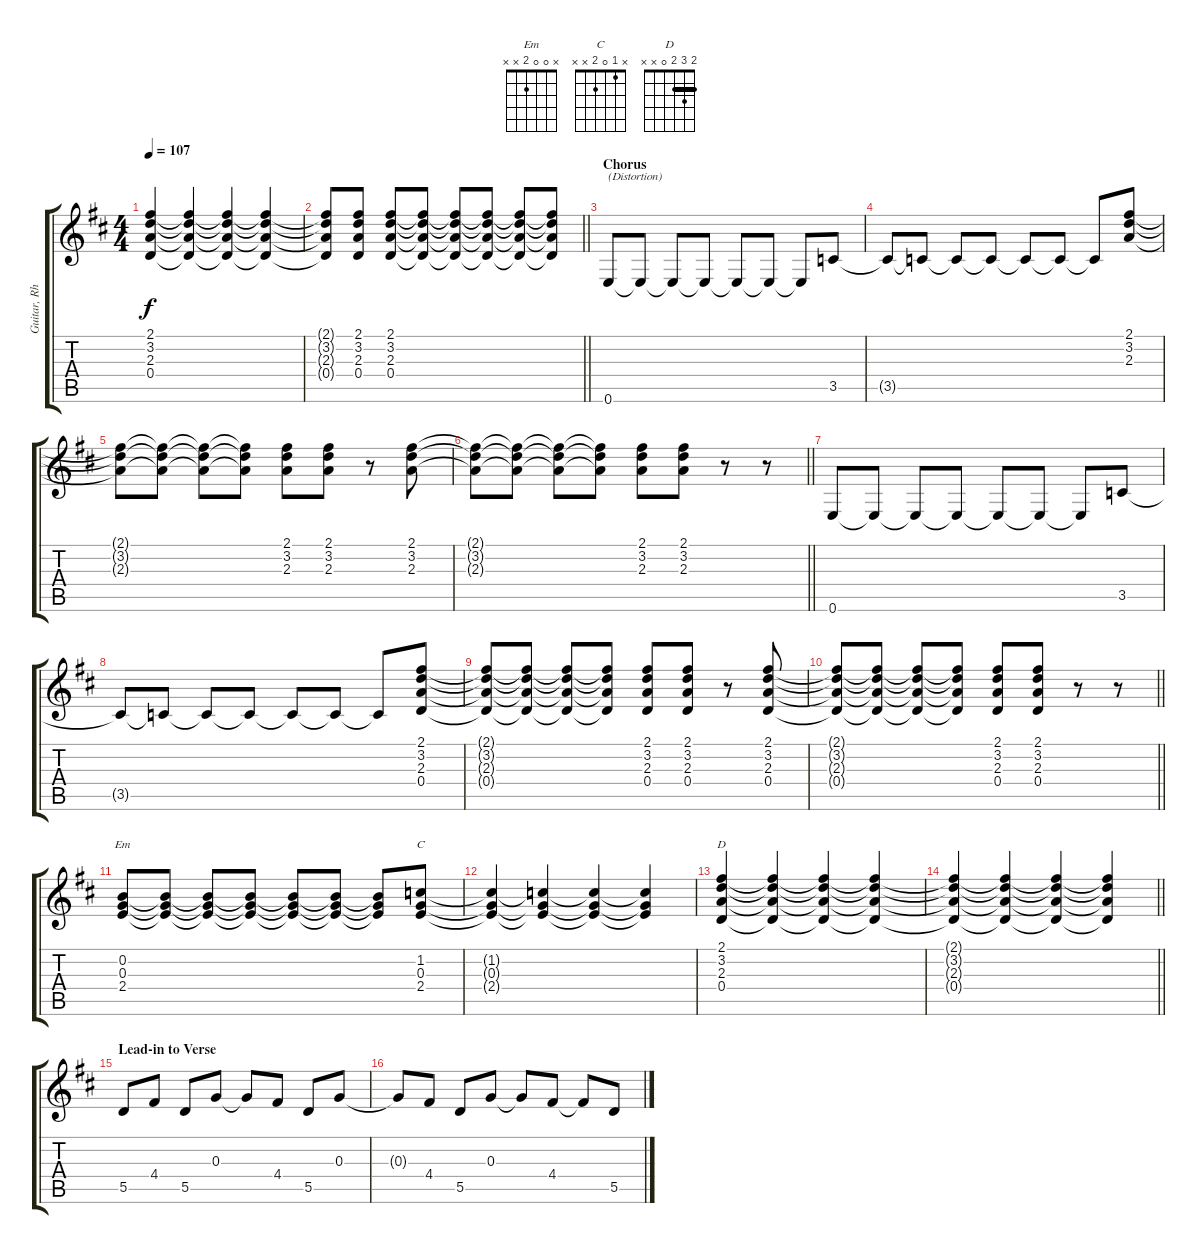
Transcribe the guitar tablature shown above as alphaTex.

\track ("Guitar, Rhythm" "Guitar, Rh") {solo instrument electricguitarclean}
\staff {score tabs}
\tuning (E4 B3 G3 D3 A2 E2) {hide}
\chord ("Em" x 0 0 2 x x)
\chord ("C" x 1 0 2 x x)
\chord ("D" 2 3 2 0 x x) {barre 2}
\ts (4 4)
\tempo 107
\clef g2
\ks d
(2.1 3.2 2.3 0.4).4{dy f} (2.1{t} 3.2{t} 2.3{t} 0.4{t}).4 (2.1{t} 3.2{t} 2.3{t} 0.4{t}).4 (2.1{t} 3.2{t} 2.3{t} 0.4{t}).4 |
\barLineRight lightlight
(2.1{t} 3.2{t} 2.3{t} 0.4{t}).8 (2.1 3.2 2.3 0.4).8 (2.1 3.2 2.3 0.4).8 (2.1{t} 3.2{t} 2.3{t} 0.4{t}).8 (2.1{t} 3.2{t} 2.3{t} 0.4{t}).8 (2.1{t} 3.2{t} 2.3{t} 0.4{t}).8 (2.1{t} 3.2{t} 2.3{t} 0.4{t}).8 (2.1{t} 3.2{t} 2.3{t} 0.4{t}).8 |
\section ("" "Chorus")
0.6.8{txt "(Distortion)" instrument distortionguitar} 0.6{t}.8 0.6{t}.8 0.6{t}.8 0.6{t}.8 0.6{t}.8 0.6{t}.8 3.5.8 |
3.5{t}.8 3.5{t}.8 3.5{t}.8 3.5{t}.8 3.5{t}.8 3.5{t}.8 3.5{t}.8 (2.1 3.2 2.3).8 |
(2.1{t} 3.2{t} 2.3{t}).8 (2.1{t} 3.2{t} 2.3{t}).8 (2.1{t} 3.2{t} 2.3{t}).8 (2.1{t} 3.2{t} 2.3{t}).8 (2.1 3.2 2.3).8 (2.1 3.2 2.3).8 r.8 (2.1 3.2 2.3).8 |
\barLineRight lightlight
(2.1{t} 3.2{t} 2.3{t}).8 (2.1{t} 3.2{t} 2.3{t}).8 (2.1{t} 3.2{t} 2.3{t}).8 (2.1{t} 3.2{t} 2.3{t}).8 (2.1 3.2 2.3).8 (2.1 3.2 2.3).8 r.8 r.8 |
0.6.8 0.6{t}.8 0.6{t}.8 0.6{t}.8 0.6{t}.8 0.6{t}.8 0.6{t}.8 3.5.8 |
3.5{t}.8 3.5{t}.8 3.5{t}.8 3.5{t}.8 3.5{t}.8 3.5{t}.8 3.5{t}.8 (2.1 3.2 2.3 0.4).8 |
(2.1{t} 3.2{t} 2.3{t} 0.4{t}).8 (2.1{t} 3.2{t} 2.3{t} 0.4{t}).8 (2.1{t} 3.2{t} 2.3{t} 0.4{t}).8 (2.1{t} 3.2{t} 2.3{t} 0.4{t}).8 (2.1 3.2 2.3 0.4).8 (2.1 3.2 2.3 0.4).8 r.8 (2.1 3.2 2.3 0.4).8 |
\barLineRight lightlight
(2.1{t} 3.2{t} 2.3{t} 0.4{t}).8 (2.1{t} 3.2{t} 2.3{t} 0.4{t}).8 (2.1{t} 3.2{t} 2.3{t} 0.4{t}).8 (2.1{t} 3.2{t} 2.3{t} 0.4{t}).8 (2.1 3.2 2.3 0.4).8 (2.1 3.2 2.3 0.4).8 r.8 r.8 |
(0.2 0.3 2.4).8{ch "Em"} (0.2{t} 0.3{t} 2.4{t}).8 (0.2{t} 0.3{t} 2.4{t}).8 (0.2{t} 0.3{t} 2.4{t}).8 (0.2{t} 0.3{t} 2.4{t}).8 (0.2{t} 0.3{t} 2.4{t}).8 (0.2{t} 0.3{t} 2.4{t}).8 (1.2 0.3 2.4).8{ch "C"} |
(1.2{t} 0.3{t} 2.4{t}).4 (1.2{t} 0.3{t} 2.4{t}).4 (1.2{t} 0.3{t} 2.4{t}).4 (1.2{t} 0.3{t} 2.4{t}).4 |
(2.1 3.2 2.3 0.4).4{ch "D"} (2.1{t} 3.2{t} 2.3{t} 0.4{t}).4 (2.1{t} 3.2{t} 2.3{t} 0.4{t}).4 (2.1{t} 3.2{t} 2.3{t} 0.4{t}).4 |
\barLineRight lightlight
(2.1{t} 3.2{t} 2.3{t} 0.4{t}).4 (2.1{t} 3.2{t} 2.3{t} 0.4{t}).4 (2.1{t} 3.2{t} 2.3{t} 0.4{t}).4 (2.1{t} 3.2{t} 2.3{t} 0.4{t}).4 |
\section ("" "Lead-in to Verse")
5.5.8{instrument electricguitarclean} 4.4.8 5.5.8 0.3.8 0.3{t}.8 4.4.8 5.5.8 0.3.8 |
0.3{t}.8 4.4.8 5.5.8 0.3.8 0.3{t}.8 4.4.8 4.4{t}.8 5.5.8
